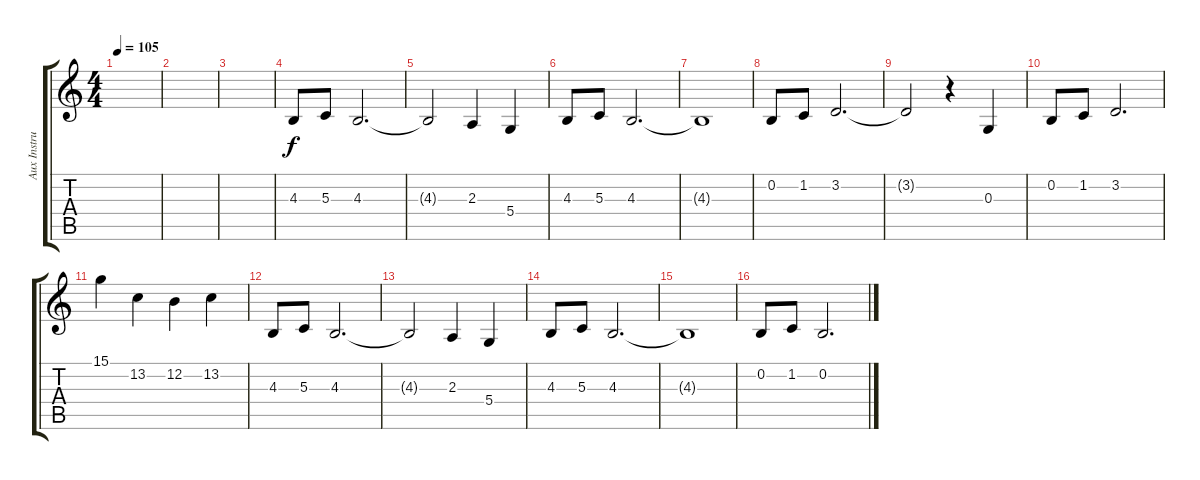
\track ("Aux Instruments" "Aux Instru") {instrument lead2sawtooth}
\staff {score tabs}
\tuning (E4 B3 G3 D3 A2 D2) {hide}
\ts (4 4)
\tempo 105
\clef g2
\ks aminor
|
|
|
4.3.8{volume 14 instrument acousticgrandpiano} 5.3.8 4.3.2{d} |
4.3{t}.2 2.3.4 5.4.4 |
4.3.8 5.3.8 4.3.2{d} |
4.3{t}.1 |
0.2.8 1.2.8 3.2.2{d} |
3.2{t}.2 r.4 0.3.4 |
0.2.8 1.2.8 3.2.2{d} |
15.1.4 13.2.4 12.2.4 13.2.4 |
4.3.8 5.3.8 4.3.2{d} |
4.3{t}.2 2.3.4 5.4.4 |
4.3.8 5.3.8 4.3.2{d} |
4.3{t}.1 |
0.2.8 1.2.8 0.2.2{d}
